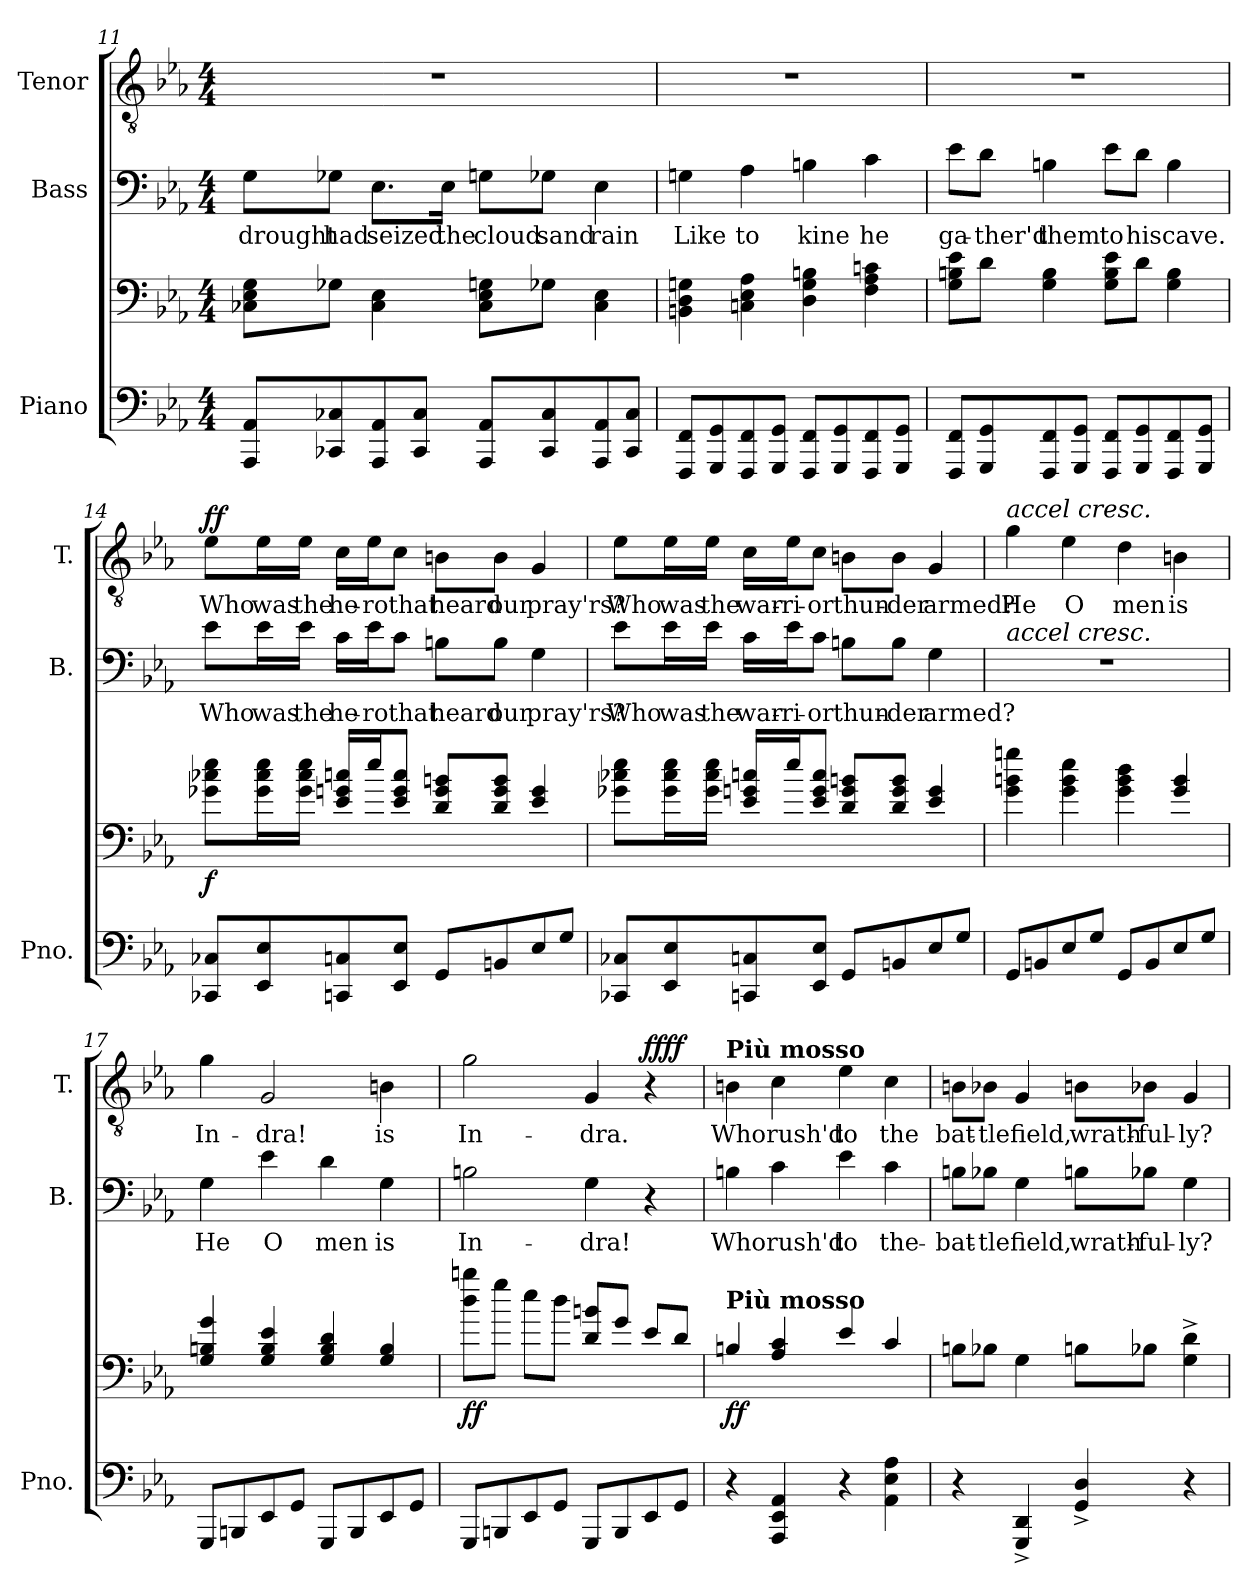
**kern	**kern	**dynam	**kern	**text	**kern	**text	**dynam
*part3	*part3	*part3	*part2	*part2	*part1	*part1	*part1
*staff4	*staff3	*staff3/4	*staff2	*staff2	*staff1	*staff1	*staff1
*I"Piano	*	*	*I"Bass	*	*I"Tenor	*	*
*I'Pno.	*	*	*I'B.	*	*I'T.	*	*
*clefF4	*clefF4	*	*clefF4	*	*clefGv2	*	*
*	*	*	*	*	*ITrd7c12	*	*
*k[b-e-a-]	*k[b-e-a-]	*	*k[b-e-a-]	*	*k[b-e-a-]	*	*
*E-:	*E-:	*	*E-:	*	*E-:	*	*
*M4/4	*M4/4	*	*M4/4	*	*M4/4	*	*
=11	=11	=11	=11	=11	=11	=11	=11
!	!	!	!	!LO:LY:b	!	!	!
8AAA-/ 8AA-/L	8C-X\ 8E-\ 8G\L	.	8G\L	drought	1r	.	.
!	!	!	!	!LO:LY:b	!	!	!
8CC-X/ 8C-X/	8G-X\J	.	8G-X\J	had	.	.	.
!	!	!	!	!LO:LY:b	!	!	!
8AAA-/ 8AA-/	4C-\ 4E-\	.	8.E-\L	seized	.	.	.
8CC-/ 8C-/J	.	.	.	.	.	.	.
!	!	!	!	!LO:LY:b	!	!	!
.	.	.	16E-\Jk	the	.	.	.
!	!	!	!	!LO:LY:b	!	!	!
8AAA-/ 8AA-/L	8C-\ 8E-\ 8Gn\L	.	8Gn\L	cloud	.	.	.
!	!	!	!	!LO:LY:b	!	!	!
8CC-/ 8C-/	8G-X\J	.	8G-X\J	sand	.	.	.
!	!	!	!	!LO:LY:b	!	!	!
8AAA-/ 8AA-/	4C-\ 4E-\	.	4E-\	rain	.	.	.
8CC-/ 8C-/J	.	.	.	.	.	.	.
=12	=12	=12	=12	=12	=12	=12	=12
!	!	!	!	!LO:LY:b	!	!	!
8FFF/ 8FF/L	4BBn\ 4D\ 4Gn\	.	4Gn\	Like	1r	.	.
8GGG/ 8GG/	.	.	.	.	.	.	.
!	!	!	!	!LO:LY:b	!	!	!
8FFF/ 8FF/	4Cn\ 4E-\ 4A-\	.	4A-\	to	.	.	.
8GGG/ 8GG/J	.	.	.	.	.	.	.
!	!	!	!	!LO:LY:b	!	!	!
8FFF/ 8FF/L	4D\ 4G\ 4Bn\	.	4Bn\	kine	.	.	.
8GGG/ 8GG/	.	.	.	.	.	.	.
!	!	!	!	!LO:LY:b	!	!	!
8FFF/ 8FF/	4F\ 4A-\ 4cn\	.	4c\	he	.	.	.
8GGG/ 8GG/J	.	.	.	.	.	.	.
!!LO:LB:g=z
=13	=13	=13	=13	=13	=13	=13	=13
!	!	!	!	!LO:LY:b	!	!	!
8FFF/ 8FF/L	8G\ 8Bn\ 8e-\L	.	8e-\L	ga-	1r	.	.
!	!	!	!	!LO:LY:b	!	!	!
8GGG/ 8GG/	8d\J	.	8d\J	-ther'd	.	.	.
!	!	!	!	!LO:LY:b	!	!	!
8FFF/ 8FF/	4G\ 4B\	.	4Bn\	them	.	.	.
8GGG/ 8GG/J	.	.	.	.	.	.	.
!	!	!	!	!LO:LY:b	!	!	!
8FFF/ 8FF/L	8G\ 8B\ 8e-\L	.	8e-\L	to	.	.	.
!	!	!	!	!LO:LY:b	!	!	!
8GGG/ 8GG/	8d\J	.	8d\J	his	.	.	.
!	!	!	!	!LO:LY:b	!	!	!
8FFF/ 8FF/	4G\ 4B\	.	4B\	cave.	.	.	.
8GGG/ 8GG/J	.	.	.	.	.	.	.
=14	=14	=14	=14	=14	=14	=14	=14
!	!	!LO:DY:b	!	!LO:LY:b	!	!LO:LY:b	!LO:DY:b
!	!	!	!	!	!	!	!LO:DY:n=1:b
8CC-X/ 8C-X/L	8g-X\ 8cc-X\ 8ee-\L	f	8e-\L	Who	8E-\L	Who	f f
!	!	!	!	!LO:LY:b	!	!LO:LY:b	!
8EE-/ 8E-/	16g-\ 16cc-\ 16ee-\L	.	16e-\L	was	16E-\L	was	.
!	!	!	!	!LO:LY:b	!	!LO:LY:b	!
.	16g-\ 16cc-\ 16ee-\JJ	.	16e-\JJ	the	16E-\JJ	the	.
!	!	!	!	!LO:LY:b	!	!LO:LY:b	!
8CCn/ 8Cn/	16e-/ 16gn/ 16ccn/LL	.	16c\LL	he-	16C\LL	he-	.
!	!	!	!	!LO:LY:b	!	!LO:LY:b	!
.	16ee-/J	.	16e-\J	-ro	16E-\J	-ro	.
!	!	!	!	!LO:LY:b	!	!LO:LY:b	!
8EE-/ 8E-/J	8e-/ 8g/ 8cc/J	.	8c\J	that	8C\J	that	.
!	!	!	!	!LO:LY:b	!	!LO:LY:b	!
8GG/L	8d/ 8g/ 8bn/L	.	8Bn\L	heard	8BBn\L	heard	.
!	!	!	!	!LO:LY:b	!	!LO:LY:b	!
8BBn/	8d/ 8g/ 8b/J	.	8B\J	our	8BB\J	our	.
!	!	!	!	!LO:LY:b	!	!LO:LY:b	!
8E-/	4e-/ 4g/	.	4G\	pray'rs?	4GG/	pray'rs?	.
8G/J	.	.	.	.	.	.	.
!!LO:LB:g=z
=15	=15	=15	=15	=15	=15	=15	=15
!	!	!	!	!LO:LY:b	!	!LO:LY:b	!
8CC-X/ 8C-X/L	8g-X\ 8cc-X\ 8ee-\L	.	8e-\L	Who	8E-\L	Who	.
!	!	!	!	!LO:LY:b	!	!LO:LY:b	!
8EE-/ 8E-/	16g-\ 16cc-\ 16ee-\L	.	16e-\L	was	16E-\L	was	.
!	!	!	!	!LO:LY:b	!	!LO:LY:b	!
.	16g-\ 16cc-\ 16ee-\JJ	.	16e-\JJ	the	16E-\JJ	the	.
!	!	!	!	!LO:LY:b	!	!LO:LY:b	!
8CCn/ 8Cn/	16e-/ 16gn/ 16ccn/LL	.	16c\LL	war-	16C\LL	war-	.
!	!	!	!	!LO:LY:b	!	!LO:LY:b	!
.	16ee-/J	.	16e-\J	-ri-	16E-\J	-ri-	.
!	!	!	!	!LO:LY:b	!	!LO:LY:b	!
8EE-/ 8E-/J	8e-/ 8g/ 8cc/J	.	8c\J	-or	8C\J	-or	.
!	!	!	!	!LO:LY:b	!	!LO:LY:b	!
8GG/L	8d/ 8g/ 8bn/L	.	8Bn\L	thun-	8BBn\L	thun-	.
!	!	!	!	!LO:LY:b	!	!LO:LY:b	!
8BBn/	8d/ 8g/ 8b/J	.	8B\J	-der	8BB\J	-der	.
!	!	!	!	!LO:LY:b	!	!LO:LY:b	!
8E-/	4e-/ 4g/	.	4G\	armed?	4GG/	armed?	.
8G/J	.	.	.	.	.	.	.
=16	=16	=16	=16	=16	=16	=16	=16
!	!	!	!	!	!LO:TX:a:i:t=accel cresc.	!	!
!	!	!	!LO:TX:a:i:t=accel cresc.	!	!	!	!
!	!	!	!	!	!	!LO:LY:b	!
8GG/L	4g\ 4bn\ 4ggn\	.	1r	.	4G\	He	.
8BBn/	.	.	.	.	.	.	.
!	!	!	!	!	!	!LO:LY:b	!
8E-/	4g\ 4b\ 4ee-\	.	.	.	4E-\	O	.
8G/J	.	.	.	.	.	.	.
!	!	!	!	!	!	!LO:LY:b	!
8GG/L	4g\ 4b\ 4dd\	.	.	.	4D\	men	.
8BB/	.	.	.	.	.	.	.
!	!	!	!	!	!	!LO:LY:b	!
8E-/	4g/ 4b/	.	.	.	4BBn\	is	.
8G/J	.	.	.	.	.	.	.
=17	=17	=17	=17	=17	=17	=17	=17
!	!	!	!	!LO:LY:b	!	!LO:LY:b	!
8GGG/L	4G/ 4Bn/ 4g/	.	4G\	He	4G\	In-	.
8BBBn/	.	.	.	.	.	.	.
!	!	!	!	!LO:LY:b	!	!LO:LY:b	!
8EE-/	4G/ 4B/ 4e-/	.	4e-\	O	2GG/	-dra!	.
8GG/J	.	.	.	.	.	.	.
!	!	!	!	!LO:LY:b	!	!	!
8GGG/L	4G/ 4B/ 4d/	.	4d\	men	.	.	.
8BBB/	.	.	.	.	.	.	.
!	!	!	!	!LO:LY:b	!	!LO:LY:b	!
8EE-/	4G/ 4B/	.	4G\	is	4BBn\	is	.
8GG/J	.	.	.	.	.	.	.
!!LO:PB:g=z
=18	=18	=18	=18	=18	=18	=18	=18
!	!	!LO:DY:b	!	!LO:LY:b	!	!LO:LY:b	!
8GGG/L	8dd\ 8bbn\L	ff	2Bn\	In-	2G\	In-	.
8BBBn/	8gg\J	.	.	.	.	.	.
8EE-/	8ee-\L	.	.	.	.	.	.
8GG/J	8dd\J	.	.	.	.	.	.
!	!	!	!	!LO:LY:b	!	!LO:LY:b	!
8GGG/L	8d/ 8bn/L	.	4G\	-dra!	4GG/	-dra.	.
8BBB/	8g/J	.	.	.	.	.	.
!	!	!	!	!	!	!	!LO:DY:b
!	!	!	!	!	!	!	!LO:DY:n=1:b
8EE-/	8e-/L	.	4r	.	4r	.	ff ff
8GG/J	8d/J	.	.	.	.	.	.
=19	=19	=19	=19	=19	=19	=19	=19
!	!	!	!	!	!LO:TX:a:B:t=Più mosso	!	!
!	!LO:TX:a:B:t=Più mosso	!	!	!	!	!	!
!	!	!LO:DY:b	!	!LO:LY:b	!	!LO:LY:b	!
4r	4Bn/	ff	4Bn\	Who	4BBn\	Who	.
!	!	!	!	!LO:LY:b	!	!LO:LY:b	!
4AAA-/ 4EE-/ 4AA-/	4A-/ 4c/	.	4c\	rush'd	4C\	rush'd	.
!	!	!	!	!LO:LY:b	!	!LO:LY:b	!
4r	4e-/	.	4e-\	to	4E-\	to	.
!	!	!	!	!LO:LY:b	!	!LO:LY:b	!
4AA-\ 4E-\ 4A-\	4c/	.	4c\	the-	4C\	the	.
=20	=20	=20	=20	=20	=20	=20	=20
!	!	!	!	!LO:LY:b	!	!LO:LY:b	!
4r	8Bn\L	.	8Bn\L	-bat-	8BBn\L	bat-	.
!	!	!	!	!LO:LY:b	!	!LO:LY:b	!
.	8B-X\J	.	8B-X\J	-tle	8BB-X\J	-tle	.
!	!	!	!	!LO:LY:b	!	!LO:LY:b	!
4GGG/^ 4DD/^	4G\	.	4G\	field,	4GG/	field,	.
!	!	!	!	!LO:LY:b	!	!LO:LY:b	!
4GG/^ 4D/^	8Bn\L	.	8Bn\L	wrath-	8BBn\L	wrath-	.
!	!	!	!	!LO:LY:b	!	!LO:LY:b	!
.	8B-X\J	.	8B-X\J	-ful-	8BB-X\J	-ful-	.
!	!	!	!	!LO:LY:b	!	!LO:LY:b	!
4r	4G\^ 4d\^	.	4G\	-ly?	4GG/	-ly?	.
=	=	=	=	=	=	=	=
*-	*-	*-	*-	*-	*-	*-	*-
